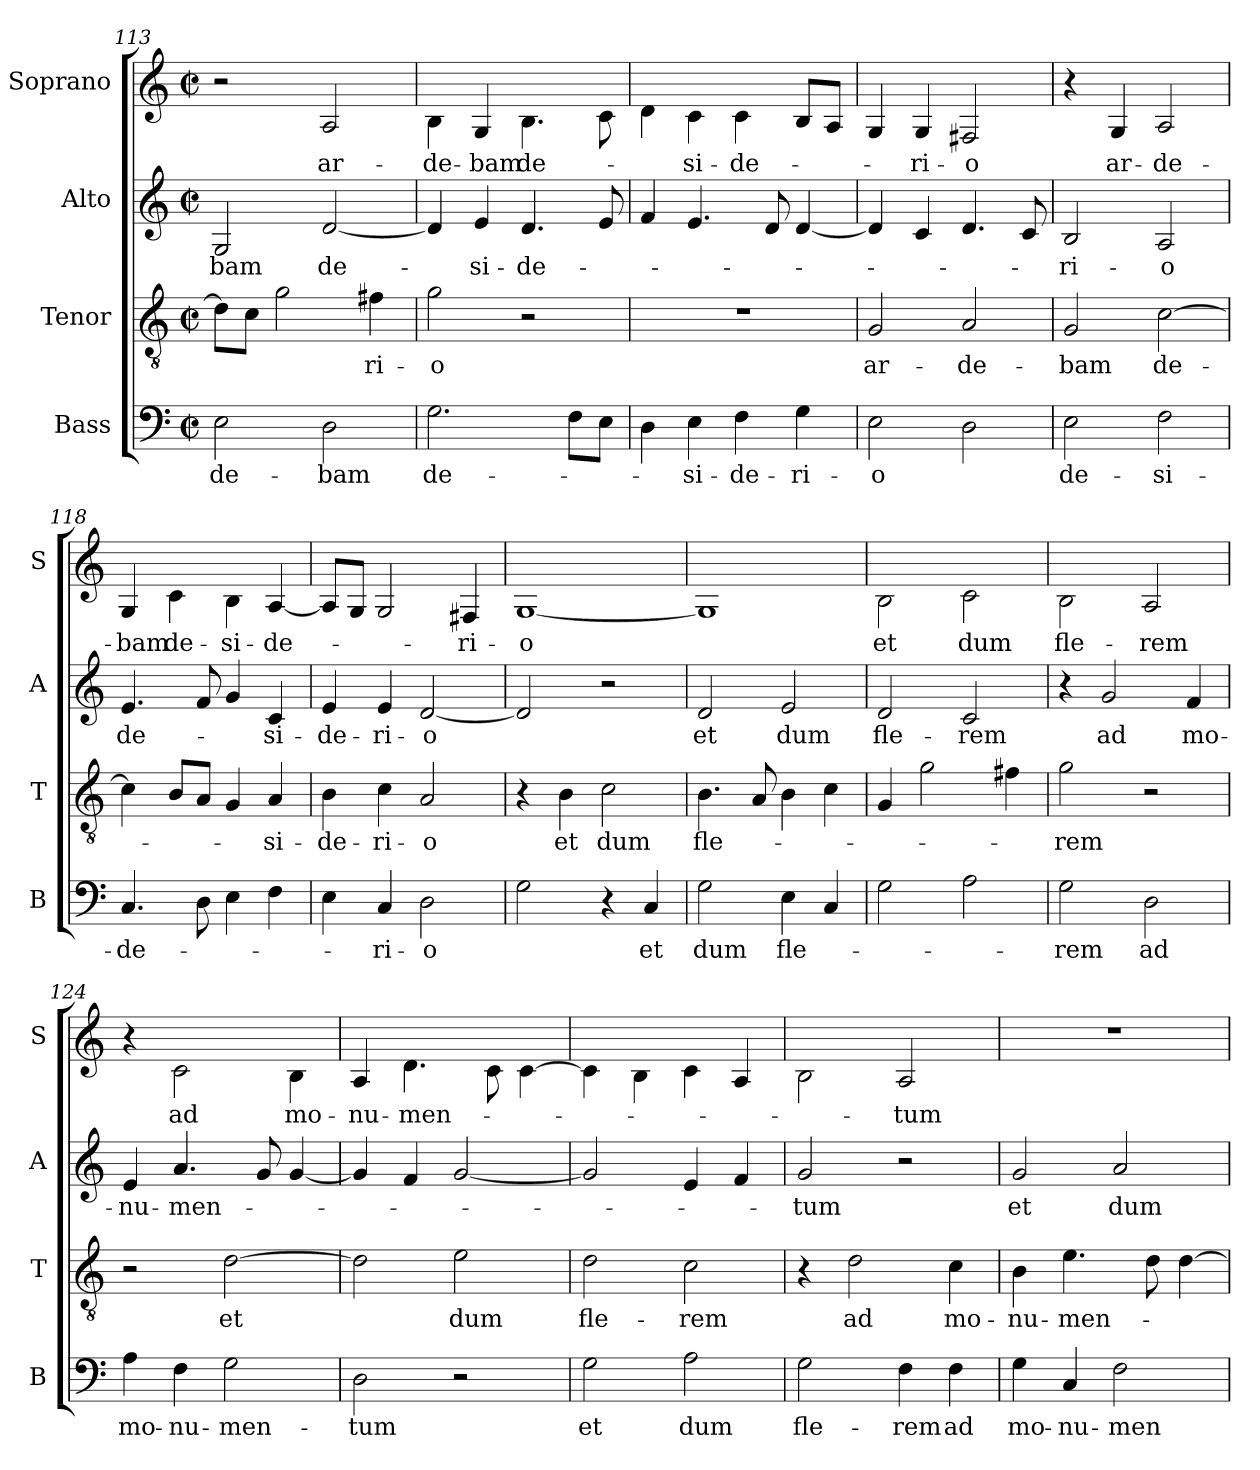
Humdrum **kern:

**kern	**text	**kern	**text	**kern	**text	**kern	**text
*part4	*part4	*part3	*part3	*part2	*part2	*part1	*part1
*staff4	*staff4	*staff3	*staff3	*staff2	*staff2	*staff1	*staff1
*I"Bass	*	*I"Tenor	*	*I"Alto	*	*I"Soprano	*
*I'B	*	*I'T	*	*I'A	*	*I'S	*
!!LO:PB:g=z
*clefF4	*	*clefGv2	*	*clefG2	*	*clefG2	*
*	*	*	*	*	*	*ITrd-7c-12	*
*k[]	*	*k[]	*	*k[]	*	*k[]	*
*C:	*	*C:	*	*C:	*	*C:	*
*M2/2	*	*M2/2	*	*M2/2	*	*M2/2	*
*met(c|)	*	*met(c|)	*	*met(c|)	*	*met(c|)	*
=113	=113	=113	=113	=113	=113	=113	=113
2E\	-de-	8d\L]	.	2G/	-bam	2r	.
.	.	8c\J	.	.	.	.	.
.	.	2g\	.	.	.	.	.
2D\	-bam	.	.	[2d/	de-	2a/	ar-
.	.	4f#X\	-ri-	.	.	.	.
=114	=114	=114	=114	=114	=114	=114	=114
2.G\	de-	2g\	-o	4d/]	.	4b\	-de-
.	.	.	.	4e/	-si-	4g/	-bam
.	.	2r	.	4.d/	-de-	4.b\	de-
8F\L	.	.	.	.	.	.	.
8E\J	.	.	.	8e/	.	8cc\	.
=115	=115	=115	=115	=115	=115	=115	=115
4D\	.	1r	.	4f/	.	4dd\	.
4E\	-si-	.	.	4.e/	.	4cc\	-si-
4F\	-de-	.	.	.	.	4cc\	-de-
.	.	.	.	8d/	.	.	.
4G\	-ri-	.	.	[4d/	.	8b/L	.
.	.	.	.	.	.	8a/J	.
=116	=116	=116	=116	=116	=116	=116	=116
2E\	-o	2G/	ar-	4d/]	.	4g/	.
.	.	.	.	4c/	.	4g/	-ri-
2D\	.	2A/	-de-	4.d/	.	2f#X/	-o
.	.	.	.	8c/	.	.	.
=117	=117	=117	=117	=117	=117	=117	=117
2E\	de-	2G/	-bam	2B/	-ri-	4r	.
.	.	.	.	.	.	4g/	ar-
2F\	-si-	[2c\	de-	2A/	-o	2a/	-de-
=118	=118	=118	=118	=118	=118	=118	=118
4.C/	-de-	4c\]	.	4.e/	de-	4g/	-bam
.	.	8B/L	.	.	.	4cc\	de-
8D\	.	8A/J	.	8f/	.	.	.
4E\	.	4G/	.	4g/	.	4b\	-si-
4F\	.	4A/	-si-	4c/	-si-	[4a/	-de-
=119	=119	=119	=119	=119	=119	=119	=119
4E\	.	4B\	-de-	4e/	-de-	8a/L]	.
.	.	.	.	.	.	8g/J	.
4C/	-ri-	4c\	-ri-	4e/	-ri-	2g/	.
2D\	-o	2A/	-o	[2d/	-o	.	.
.	.	.	.	.	.	4f#X/	-ri-
!!LO:LB:g=z
=120	=120	=120	=120	=120	=120	=120	=120
2G\	.	4r	.	2d/]	.	[1g	-o
.	.	4B\	et	.	.	.	.
4r	.	2c\	dum	2r	.	.	.
4C/	et	.	.	.	.	.	.
=121	=121	=121	=121	=121	=121	=121	=121
2G\	dum	4.B\	fle-	2d/	et	1g]	.
.	.	8A/	.	.	.	.	.
4E\	fle-	4B\	.	2e/	dum	.	.
4C/	.	4c\	.	.	.	.	.
=122	=122	=122	=122	=122	=122	=122	=122
2G\	.	4G/	.	2d/	fle-	2b\	et
.	.	2g\	.	.	.	.	.
2A\	.	.	.	2c/	-rem	2cc\	dum
.	.	4f#X\	.	.	.	.	.
=123	=123	=123	=123	=123	=123	=123	=123
2G\	-rem	2g\	-rem	4r	.	2b\	fle-
.	.	.	.	2g/	ad	.	.
2D\	ad	2r	.	.	.	2a/	-rem
.	.	.	.	4f/	mo-	.	.
=124	=124	=124	=124	=124	=124	=124	=124
4A\	mo-	2r	.	4e/	-nu-	4r	.
4F\	-nu-	.	.	4.a/	-men-	2cc\	ad
2G\	-men-	[2d\	et	.	.	.	.
.	.	.	.	8g/	.	.	.
.	.	.	.	[4g/	.	4b\	mo-
=125	=125	=125	=125	=125	=125	=125	=125
2D\	-tum	2d\]	.	4g/]	.	4a/	-nu-
.	.	.	.	4f/	.	4.dd\	-men-
2r	.	2e\	dum	[2g/	.	.	.
.	.	.	.	.	.	8cc\	.
.	.	.	.	.	.	[4cc\	.
=126	=126	=126	=126	=126	=126	=126	=126
2G\	et	2d\	fle-	2g/]	.	4cc\]	.
.	.	.	.	.	.	4b\	.
2A\	dum	2c\	-rem	4e/	.	4cc\	.
.	.	.	.	4f/	.	4a/	.
!!LO:LB:g=z
=127	=127	=127	=127	=127	=127	=127	=127
2G\	fle-	4r	.	2g/	-tum	2b\	.
.	.	2d\	ad	.	.	.	.
4F\	-rem	.	.	2r	.	2a/	-tum
4F\	ad	4c\	mo-	.	.	.	.
=128	=128	=128	=128	=128	=128	=128	=128
4G\	mo-	4B\	-nu-	2g/	et	1r	.
4C/	-nu-	4.e\	-men-	.	.	.	.
2F\	-men-	.	.	2a/	dum	.	.
.	.	8d\	.	.	.	.	.
.	.	[4d\	.	.	.	.	.
=	=	=	=	=	=	=	=
*-	*-	*-	*-	*-	*-	*-	*-
